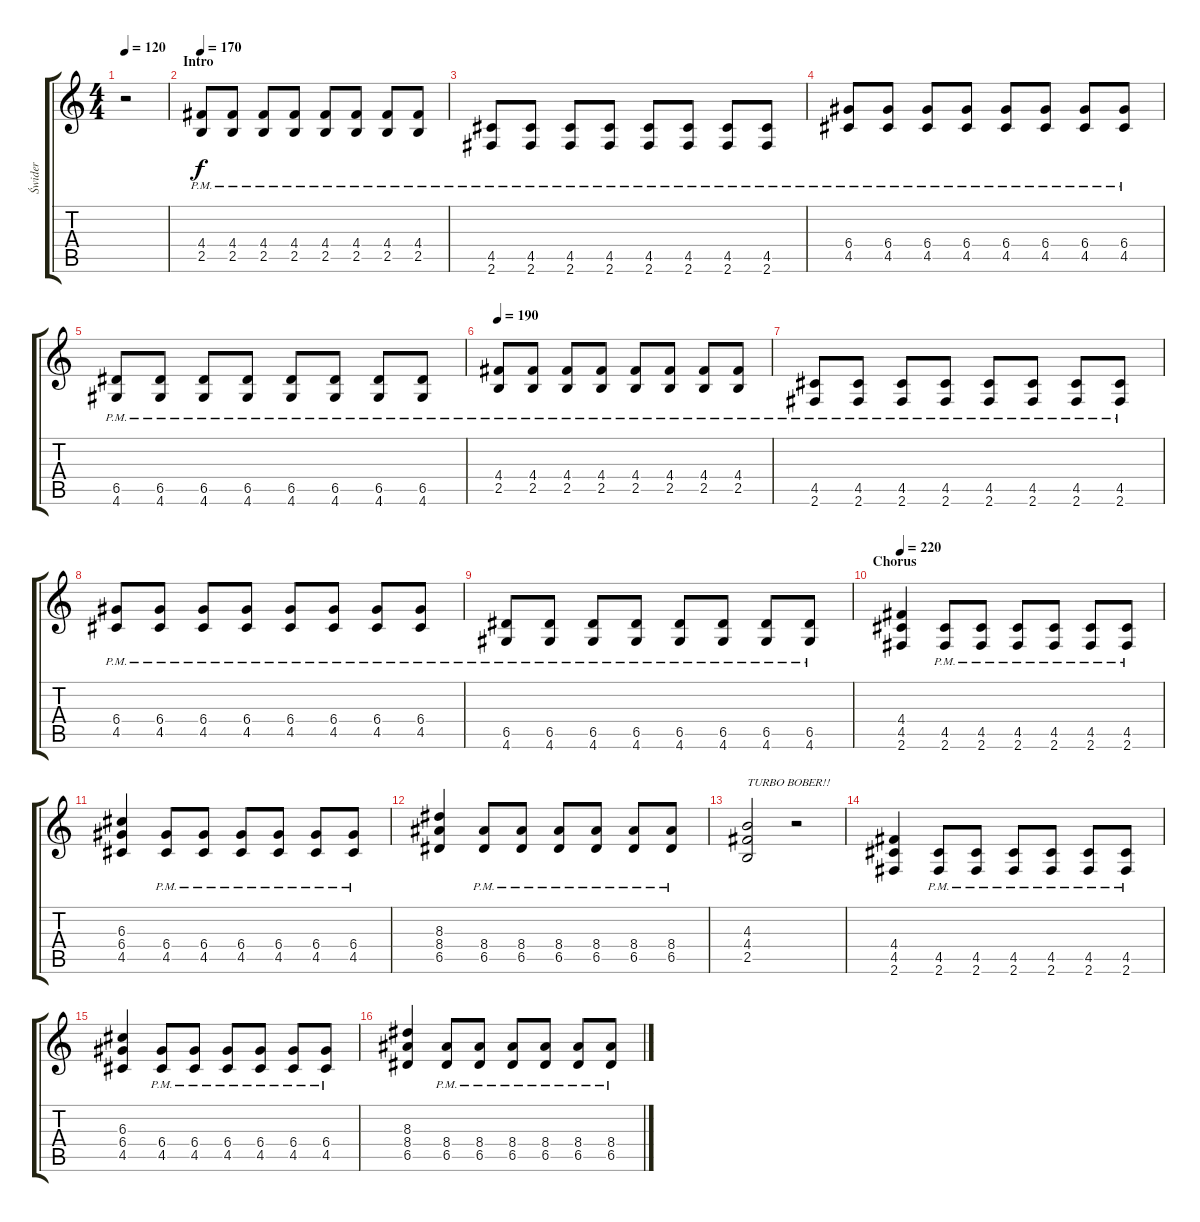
\track ("Świder" "Świder") {instrument distortionguitar}
\staff {score tabs}
\tuning (E4 B3 G3 D3 A2 E2) {hide}
\ts (4 4)
\tempo 120
\clef g2
\ks c
r.2{dy f instrument distortionguitar} |
\section ("" "Intro")
\tempo 170
(4.4{pm} 2.5{pm}).8 (4.4{pm} 2.5{pm}).8 (4.4{pm} 2.5{pm}).8 (4.4{pm} 2.5{pm}).8 (4.4{pm} 2.5{pm}).8 (4.4{pm} 2.5{pm}).8 (4.4{pm} 2.5{pm}).8 (4.4{pm} 2.5{pm}).8 |
(4.5{pm} 2.6{pm}).8 (4.5{pm} 2.6{pm}).8 (4.5{pm} 2.6{pm}).8 (4.5{pm} 2.6{pm}).8 (4.5{pm} 2.6{pm}).8 (4.5{pm} 2.6{pm}).8 (4.5{pm} 2.6{pm}).8 (4.5{pm} 2.6{pm}).8 |
(6.4{pm} 4.5{pm}).8 (6.4{pm} 4.5{pm}).8 (6.4{pm} 4.5{pm}).8 (6.4{pm} 4.5{pm}).8 (6.4{pm} 4.5{pm}).8 (6.4{pm} 4.5{pm}).8 (6.4{pm} 4.5{pm}).8 (6.4{pm} 4.5{pm}).8 |
(6.5{pm} 4.6{pm}).8 (6.5{pm} 4.6{pm}).8 (6.5{pm} 4.6{pm}).8 (6.5{pm} 4.6{pm}).8 (6.5{pm} 4.6{pm}).8 (6.5{pm} 4.6{pm}).8 (6.5{pm} 4.6{pm}).8 (6.5{pm} 4.6{pm}).8 |
\tempo 190
(4.4{pm} 2.5{pm}).8 (4.4{pm} 2.5{pm}).8 (4.4{pm} 2.5{pm}).8 (4.4{pm} 2.5{pm}).8 (4.4{pm} 2.5{pm}).8 (4.4{pm} 2.5{pm}).8 (4.4{pm} 2.5{pm}).8 (4.4{pm} 2.5{pm}).8 |
(4.5{pm} 2.6{pm}).8 (4.5{pm} 2.6{pm}).8 (4.5{pm} 2.6{pm}).8 (4.5{pm} 2.6{pm}).8 (4.5{pm} 2.6{pm}).8 (4.5{pm} 2.6{pm}).8 (4.5{pm} 2.6{pm}).8 (4.5{pm} 2.6{pm}).8 |
(6.4{pm} 4.5{pm}).8 (6.4{pm} 4.5{pm}).8 (6.4{pm} 4.5{pm}).8 (6.4{pm} 4.5{pm}).8 (6.4{pm} 4.5{pm}).8 (6.4{pm} 4.5{pm}).8 (6.4{pm} 4.5{pm}).8 (6.4{pm} 4.5{pm}).8 |
(6.5{pm} 4.6{pm}).8 (6.5{pm} 4.6{pm}).8 (6.5{pm} 4.6{pm}).8 (6.5{pm} 4.6{pm}).8 (6.5{pm} 4.6{pm}).8 (6.5{pm} 4.6{pm}).8 (6.5{pm} 4.6{pm}).8 (6.5{pm} 4.6{pm}).8 |
\section ("" "Chorus")
\tempo 220
(4.4 4.5 2.6).4 (4.5{pm} 2.6{pm}).8 (4.5{pm} 2.6{pm}).8 (4.5{pm} 2.6{pm}).8 (4.5{pm} 2.6{pm}).8 (4.5{pm} 2.6{pm}).8 (4.5{pm} 2.6{pm}).8 |
(6.3 6.4 4.5).4 (6.4{pm} 4.5{pm}).8 (6.4{pm} 4.5{pm}).8 (6.4{pm} 4.5{pm}).8 (6.4{pm} 4.5{pm}).8 (6.4{pm} 4.5{pm}).8 (6.4{pm} 4.5{pm}).8 |
(8.3 8.4 6.5).4 (8.4{pm} 6.5{pm}).8 (8.4{pm} 6.5{pm}).8 (8.4{pm} 6.5{pm}).8 (8.4{pm} 6.5{pm}).8 (8.4{pm} 6.5{pm}).8 (8.4{pm} 6.5{pm}).8 |
(4.3 4.4 2.5).2{txt "TURBO BOBER!!"} r.2 |
(4.4 4.5 2.6).4 (4.5{pm} 2.6{pm}).8 (4.5{pm} 2.6{pm}).8 (4.5{pm} 2.6{pm}).8 (4.5{pm} 2.6{pm}).8 (4.5{pm} 2.6{pm}).8 (4.5{pm} 2.6{pm}).8 |
(6.3 6.4 4.5).4 (6.4{pm} 4.5{pm}).8 (6.4{pm} 4.5{pm}).8 (6.4{pm} 4.5{pm}).8 (6.4{pm} 4.5{pm}).8 (6.4{pm} 4.5{pm}).8 (6.4{pm} 4.5{pm}).8 |
(8.3 8.4 6.5).4 (8.4{pm} 6.5{pm}).8 (8.4{pm} 6.5{pm}).8 (8.4{pm} 6.5{pm}).8 (8.4{pm} 6.5{pm}).8 (8.4{pm} 6.5{pm}).8 (8.4{pm} 6.5{pm}).8
